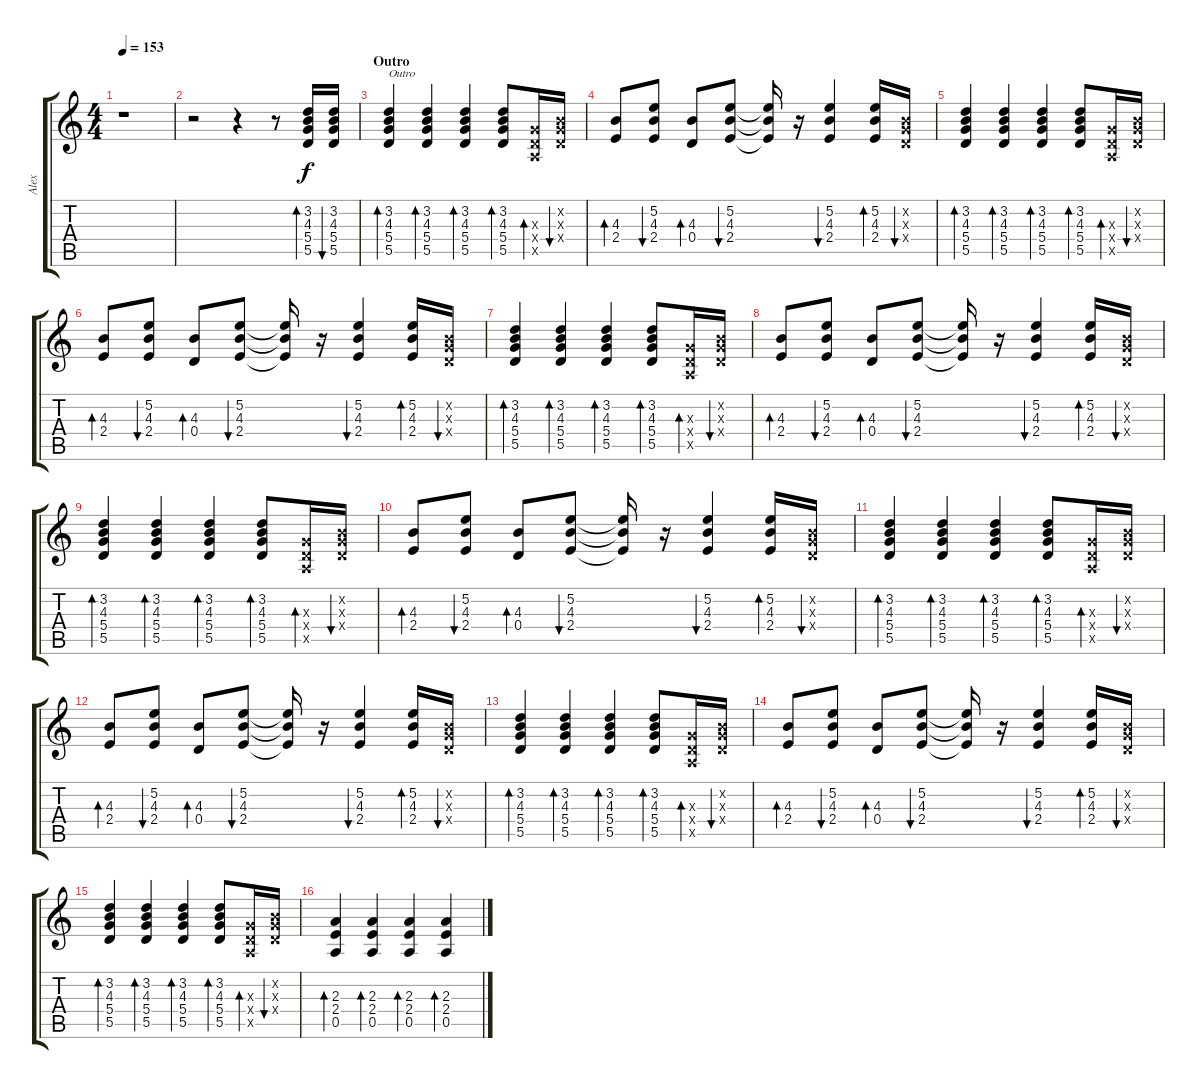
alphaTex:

\track ("Alex" "Alex") {instrument distortionguitar}
\staff {score tabs}
\tuning (E4 B3 G3 D3 A2 E2) {hide}
\ts (4 4)
\tempo 153
\clef g2
\ks c
r.1{dy f} |
r.2 r.4 r.8 (3.2 4.3 5.4 5.5).16{bd 30 volume 5} (3.2 4.3 5.4 5.5).16{bu 30} |
\section ("" "Outro")
(3.2 4.3 5.4 5.5).4{bd 30 txt "Outro"} (3.2 4.3 5.4 5.5).4{bd 30} (3.2 4.3 5.4 5.5).4{bd 30} (3.2 4.3 5.4 5.5).8{bd 30} (0.3{x} 0.4{x} 0.5{x}).16{bd 30} (0.2{x} 0.3{x} 0.4{x}).16{bu 30} |
(4.3 2.4).8{bd 30} (5.2 4.3 2.4).8{bu 30} (4.3 0.4).8{bd 30} (5.2 4.3 2.4).8{bu 30} (5.2{t} 4.3{t} 2.4{t}).16 r.16 (5.2 4.3 2.4).4{bu 30} (5.2 4.3 2.4).16{bd 30} (0.2{x} 0.3{x} 0.4{x}).16{bu 30} |
(3.2 4.3 5.4 5.5).4{bd 30} (3.2 4.3 5.4 5.5).4{bd 30} (3.2 4.3 5.4 5.5).4{bd 30} (3.2 4.3 5.4 5.5).8{bd 30} (0.3{x} 0.4{x} 0.5{x}).16{bd 30} (0.2{x} 0.3{x} 0.4{x}).16{bu 30} |
(4.3 2.4).8{bd 30} (5.2 4.3 2.4).8{bu 30} (4.3 0.4).8{bd 30} (5.2 4.3 2.4).8{bu 30} (5.2{t} 4.3{t} 2.4{t}).16 r.16 (5.2 4.3 2.4).4{bu 30} (5.2 4.3 2.4).16{bd 30} (0.2{x} 0.3{x} 0.4{x}).16{bu 30} |
(3.2 4.3 5.4 5.5).4{bd 30} (3.2 4.3 5.4 5.5).4{bd 30} (3.2 4.3 5.4 5.5).4{bd 30} (3.2 4.3 5.4 5.5).8{bd 30} (0.3{x} 0.4{x} 0.5{x}).16{bd 30} (0.2{x} 0.3{x} 0.4{x}).16{bu 30} |
(4.3 2.4).8{bd 30} (5.2 4.3 2.4).8{bu 30} (4.3 0.4).8{bd 30} (5.2 4.3 2.4).8{bu 30} (5.2{t} 4.3{t} 2.4{t}).16 r.16 (5.2 4.3 2.4).4{bu 30} (5.2 4.3 2.4).16{bd 30} (0.2{x} 0.3{x} 0.4{x}).16{bu 30} |
(3.2 4.3 5.4 5.5).4{bd 30} (3.2 4.3 5.4 5.5).4{bd 30} (3.2 4.3 5.4 5.5).4{bd 30} (3.2 4.3 5.4 5.5).8{bd 30} (0.3{x} 0.4{x} 0.5{x}).16{bd 30} (0.2{x} 0.3{x} 0.4{x}).16{bu 30} |
(4.3 2.4).8{bd 30} (5.2 4.3 2.4).8{bu 30} (4.3 0.4).8{bd 30} (5.2 4.3 2.4).8{bu 30} (5.2{t} 4.3{t} 2.4{t}).16 r.16 (5.2 4.3 2.4).4{bu 30} (5.2 4.3 2.4).16{bd 30} (0.2{x} 0.3{x} 0.4{x}).16{bu 30} |
(3.2 4.3 5.4 5.5).4{bd 30} (3.2 4.3 5.4 5.5).4{bd 30} (3.2 4.3 5.4 5.5).4{bd 30} (3.2 4.3 5.4 5.5).8{bd 30} (0.3{x} 0.4{x} 0.5{x}).16{bd 30} (0.2{x} 0.3{x} 0.4{x}).16{bu 30} |
(4.3 2.4).8{bd 30} (5.2 4.3 2.4).8{bu 30} (4.3 0.4).8{bd 30} (5.2 4.3 2.4).8{bu 30} (5.2{t} 4.3{t} 2.4{t}).16 r.16 (5.2 4.3 2.4).4{bu 30} (5.2 4.3 2.4).16{bd 30} (0.2{x} 0.3{x} 0.4{x}).16{bu 30} |
(3.2 4.3 5.4 5.5).4{bd 30} (3.2 4.3 5.4 5.5).4{bd 30} (3.2 4.3 5.4 5.5).4{bd 30} (3.2 4.3 5.4 5.5).8{bd 30} (0.3{x} 0.4{x} 0.5{x}).16{bd 30} (0.2{x} 0.3{x} 0.4{x}).16{bu 30} |
(4.3 2.4).8{bd 30} (5.2 4.3 2.4).8{bu 30} (4.3 0.4).8{bd 30} (5.2 4.3 2.4).8{bu 30} (5.2{t} 4.3{t} 2.4{t}).16 r.16 (5.2 4.3 2.4).4{bu 30} (5.2 4.3 2.4).16{bd 30} (0.2{x} 0.3{x} 0.4{x}).16{bu 30} |
(3.2 4.3 5.4 5.5).4{bd 30} (3.2 4.3 5.4 5.5).4{bd 30} (3.2 4.3 5.4 5.5).4{bd 30} (3.2 4.3 5.4 5.5).8{bd 30} (0.3{x} 0.4{x} 0.5{x}).16{bd 30} (0.2{x} 0.3{x} 0.4{x}).16{bu 30} |
(2.3 2.4 0.5).4{bd 30} (2.3 2.4 0.5).4{bd 30} (2.3 2.4 0.5).4{bd 30} (2.3 2.4 0.5).4{bd 30}
